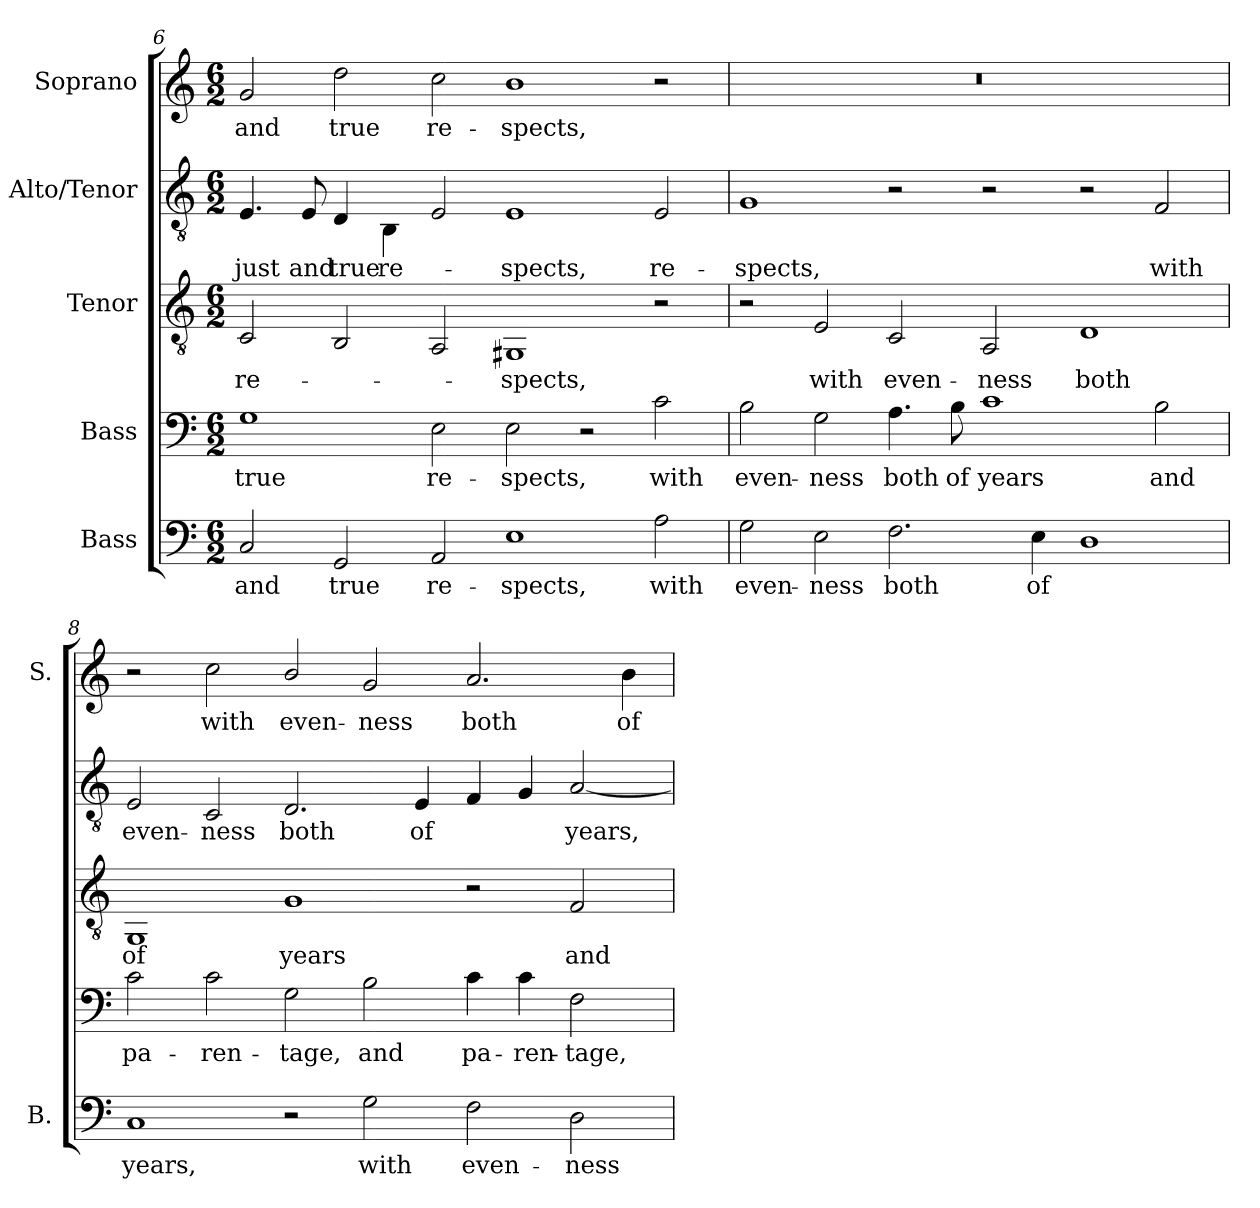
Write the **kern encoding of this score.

**kern	**text	**kern	**text	**kern	**text	**kern	**text	**kern	**text
*part5	*part5	*part4	*part4	*part3	*part3	*part2	*part2	*part1	*part1
*staff5	*staff5	*staff4	*staff4	*staff3	*staff3	*staff2	*staff2	*staff1	*staff1
*I"Bass	*	*I"Bass	*	*I"Tenor	*	*I"Alto/Tenor	*	*I"Soprano	*
*I'B.	*	*	*	*	*	*	*	*I'S.	*
*clefF4	*	*clefF4	*	*clefGv2	*	*clefGv2	*	*clefG2	*
*k[]	*	*k[]	*	*k[]	*	*k[]	*	*k[]	*
*C:	*	*C:	*	*C:	*	*C:	*	*C:	*
*M6/2	*	*M6/2	*	*M6/2	*	*M6/2	*	*M6/2	*
=6	=6	=6	=6	=6	=6	=6	=6	=6	=6
!	!LO:LY:b:color=#000000	!	!	!	!	!	!	!	!
!	!	!	!LO:LY:b:color=#000000	!	!	!	!	!	!
!	!	!	!	!	!LO:LY:b:color=#000000	!	!	!	!
!	!	!	!	!	!	!	!LO:LY:b:color=#000000	!	!
!	!	!	!	!	!	!	!	!	!LO:LY:b:color=#000000
2Ci/	and	1Gi	true	2Ci/	re-	4.Ei/	just	2gi/	and
!	!	!	!	!	!	!	!LO:LY:b:color=#000000	!	!
.	.	.	.	.	.	8Ei/	and	.	.
!	!LO:LY:b:color=#000000	!	!	!	!	!	!	!	!
!	!	!	!	!	!	!	!LO:LY:b:color=#000000	!	!
!	!	!	!	!	!	!	!	!	!LO:LY:b:color=#000000
2GGi/	true	.	.	2BBi/	.	4Di/	true	2ddi\	true
!	!	!	!	!	!	!	!LO:LY:b:color=#000000	!	!
.	.	.	.	.	.	4BBi\	re-	.	.
!	!LO:LY:b:color=#000000	!	!	!	!	!	!	!	!
!	!	!	!LO:LY:b:color=#000000	!	!	!	!	!	!
!	!	!	!	!	!	!	!	!	!LO:LY:b:color=#000000
2AAi/	re-	2Ei\	re-	2AAi/	.	2Ei/	.	2cci\	re-
!	!LO:LY:b:color=#000000	!	!	!	!	!	!	!	!
!	!	!	!LO:LY:b:color=#000000	!	!	!	!	!	!
!	!	!	!	!	!LO:LY:b:color=#000000	!	!	!	!
!	!	!	!	!	!	!	!LO:LY:b:color=#000000	!	!
!	!	!	!	!	!	!	!	!	!LO:LY:b:color=#000000
1Ei	-spects,	2Ei\	-spects,	1GG#Xi	-spects,	1Ei	-spects,	1bi	-spects,
.	.	2r	.	.	.	.	.	.	.
!	!LO:LY:b:color=#000000	!	!	!	!	!	!	!	!
!	!	!	!LO:LY:b:color=#000000	!	!	!	!	!	!
!	!	!	!	!	!	!	!LO:LY:b:color=#000000	!	!
2Ai\	with	2ci\	with	2r	.	2Ei/	re-	2r	.
!!LO:LB:g=z
=7	=7	=7	=7	=7	=7	=7	=7	=7	=7
!	!LO:LY:b:color=#000000	!	!	!	!	!	!	!	!
!	!	!	!LO:LY:b:color=#000000	!	!	!	!	!	!
!	!	!	!	!	!	!	!LO:LY:b:color=#000000	!LO:N:vis=1	!
2Gi\	even-	2Bi\	even-	2r	.	1Gi	-spects,	0.r	.
!	!LO:LY:b:color=#000000	!	!	!	!	!	!	!	!
!	!	!	!LO:LY:b:color=#000000	!	!	!	!	!	!
!	!	!	!	!	!LO:LY:b:color=#000000	!	!	!	!
2Ei\	-ness	2Gi\	-ness	2Ei/	with	.	.	.	.
!	!LO:LY:b:color=#000000	!	!	!	!	!	!	!	!
!	!	!	!LO:LY:b:color=#000000	!	!	!	!	!	!
!	!	!	!	!	!LO:LY:b:color=#000000	!	!	!	!
2.Fi\	both	4.Ai\	both	2Ci/	even-	2r	.	.	.
!	!	!	!LO:LY:b:color=#000000	!	!	!	!	!	!
.	.	8Bi\	of	.	.	.	.	.	.
!	!	!	!LO:LY:b:color=#000000	!	!	!	!	!	!
!	!	!	!	!	!LO:LY:b:color=#000000	!	!	!	!
.	.	1ci	years	2AAi/	-ness	2r	.	.	.
!	!LO:LY:b:color=#000000	!	!	!	!	!	!	!	!
4Ei\	of	.	.	.	.	.	.	.	.
!	!	!	!	!	!LO:LY:b:color=#000000	!	!	!	!
1Di	.	.	.	1Di	both	2r	.	.	.
!	!	!	!LO:LY:b:color=#000000	!	!	!	!	!	!
!	!	!	!	!	!	!	!LO:LY:b:color=#000000	!	!
.	.	2Bi\	and	.	.	2Fi/	with	.	.
=8	=8	=8	=8	=8	=8	=8	=8	=8	=8
!	!LO:LY:b:color=#000000	!	!	!	!	!	!	!	!
!	!	!	!LO:LY:b:color=#000000	!	!	!	!	!	!
!	!	!	!	!	!LO:LY:b:color=#000000	!	!	!	!
!	!	!	!	!	!	!	!LO:LY:b:color=#000000	!	!
1Ci	years,	2ci\	pa-	1GGi	of	2Ei/	even-	2r	.
!	!	!	!LO:LY:b:color=#000000	!	!	!	!	!	!
!	!	!	!	!	!	!	!LO:LY:b:color=#000000	!	!
!	!	!	!	!	!	!	!	!	!LO:LY:b:color=#000000
.	.	2ci\	-ren-	.	.	2Ci/	-ness	2cci\	with
!	!	!	!LO:LY:b:color=#000000	!	!	!	!	!	!
!	!	!	!	!	!LO:LY:b:color=#000000	!	!	!	!
!	!	!	!	!	!	!	!LO:LY:b:color=#000000	!	!
!	!	!	!	!	!	!	!	!	!LO:LY:b:color=#000000
2r	.	2Gi\	-tage,	1Gi	years	2.Di/	both	2bi/	even-
!	!LO:LY:b:color=#000000	!	!	!	!	!	!	!	!
!	!	!	!LO:LY:b:color=#000000	!	!	!	!	!	!
!	!	!	!	!	!	!	!	!	!LO:LY:b:color=#000000
2Gi\	with	2Bi\	and	.	.	.	.	2gi/	-ness
!	!	!	!	!	!	!	!LO:LY:b:color=#000000	!	!
.	.	.	.	.	.	4Ei/	of	.	.
!	!LO:LY:b:color=#000000	!	!	!	!	!	!	!	!
!	!	!	!LO:LY:b:color=#000000	!	!	!	!	!	!
!	!	!	!	!	!	!	!	!	!LO:LY:b:color=#000000
2Fi\	even-	4ci\	pa-	2r	.	4Fi/	.	2.ai/	both
!	!	!	!LO:LY:b:color=#000000	!	!	!	!	!	!
.	.	4ci\	-ren-	.	.	4Gi/	.	.	.
!	!LO:LY:b:color=#000000	!	!	!	!	!	!	!	!
!	!	!	!LO:LY:b:color=#000000	!	!	!	!	!	!
!	!	!	!	!	!LO:LY:b:color=#000000	!	!	!	!
!	!	!	!	!	!	!	!LO:LY:b:color=#000000	!	!
2Di\	-ness	2Fi\	-tage,	2Fi/	and	[2Ai/	years,	.	.
!	!	!	!	!	!	!	!	!	!LO:LY:b:color=#000000
.	.	.	.	.	.	.	.	4bi\	of
=	=	=	=	=	=	=	=	=	=
*-	*-	*-	*-	*-	*-	*-	*-	*-	*-
